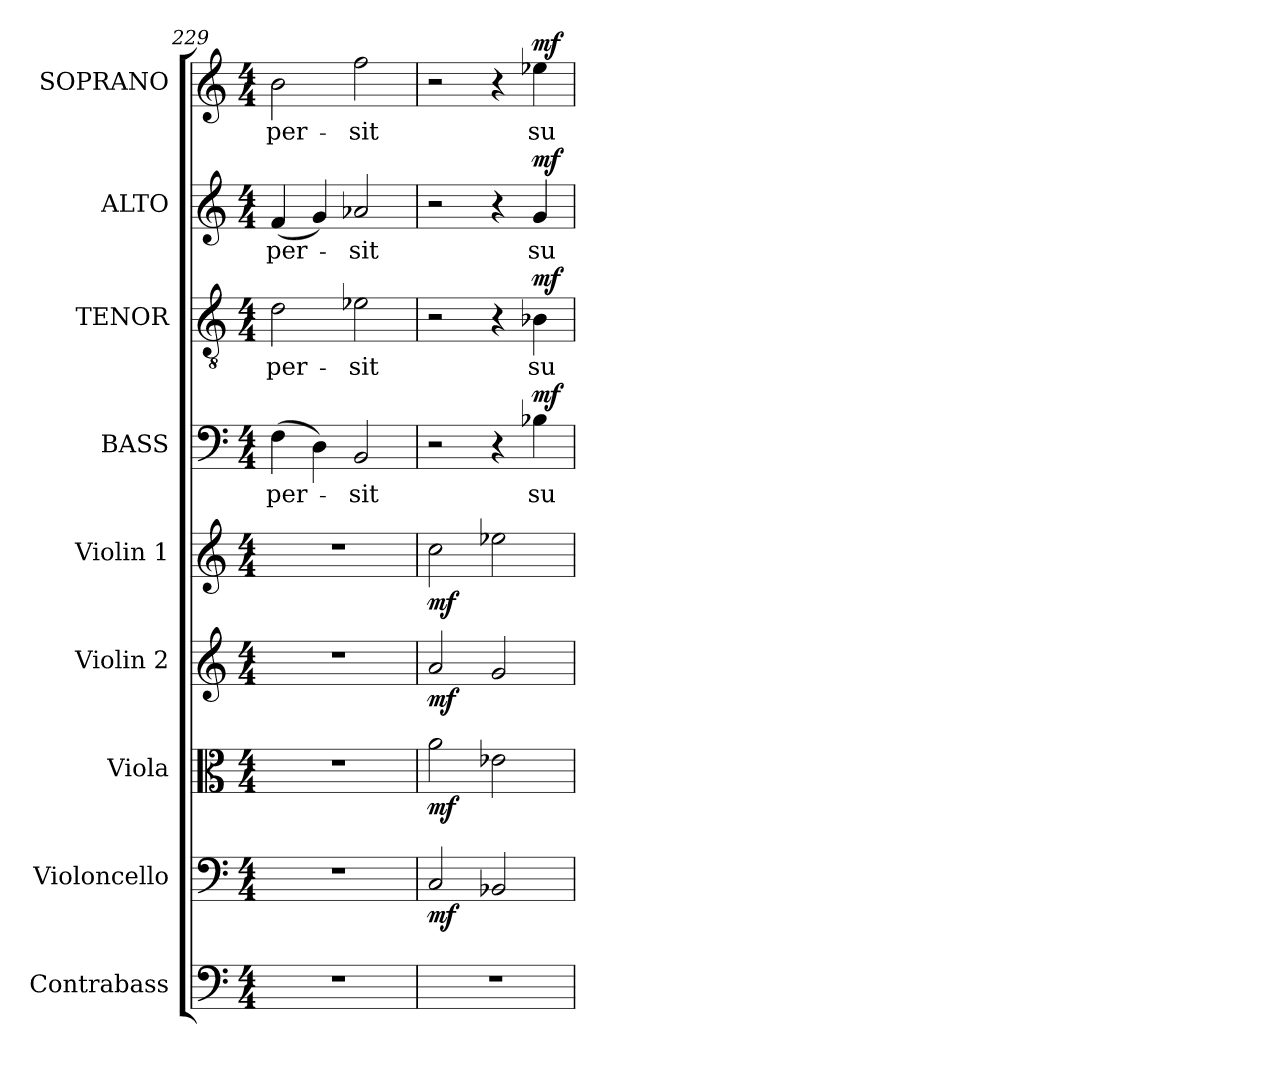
**kern	**kern	**dynam	**kern	**dynam	**kern	**dynam	**kern	**dynam	**kern	**text	**dynam	**kern	**text	**dynam	**kern	**text	**dynam	**kern	**text	**dynam
*part9	*part8	*part8	*part7	*part7	*part6	*part6	*part5	*part5	*part4	*part4	*part4	*part3	*part3	*part3	*part2	*part2	*part2	*part1	*part1	*part1
*staff9	*staff8	*staff8	*staff7	*staff7	*staff6	*staff6	*staff5	*staff5	*staff4	*staff4	*staff4	*staff3	*staff3	*staff3	*staff2	*staff2	*staff2	*staff1	*staff1	*staff1
*I"Contrabass	*I"Violoncello	*	*I"Viola	*	*I"Violin 2	*	*I"Violin 1	*	*I"BASS	*	*	*I"TENOR	*	*	*I"ALTO	*	*	*I"SOPRANO	*	*
*I'Cb.	*I'Vc.	*	*I'Vla.	*	*I'Vln. 2	*	*I'Vln. 1	*	*I'B.	*	*	*I'T.	*	*	*I'A.	*	*	*I'S.	*	*
!!LO:PB:g=z
*clefF4	*clefF4	*	*clefC3	*	*clefG2	*	*clefG2	*	*clefF4	*	*	*clefGv2	*	*	*clefG2	*	*	*clefG2	*	*
*ITrd7c12	*	*	*	*	*	*	*	*	*	*	*	*ITrd7c12	*	*	*	*	*	*	*	*
*k[]	*k[]	*	*k[]	*	*k[]	*	*k[]	*	*k[]	*	*	*k[]	*	*	*k[]	*	*	*k[]	*	*
*C:	*C:	*	*C:	*	*C:	*	*C:	*	*C:	*	*	*C:	*	*	*C:	*	*	*C:	*	*
*M4/4	*M4/4	*	*M4/4	*	*M4/4	*	*M4/4	*	*M4/4	*	*	*M4/4	*	*	*M4/4	*	*	*M4/4	*	*
=229	=229	=229	=229	=229	=229	=229	=229	=229	=229	=229	=229	=229	=229	=229	=229	=229	=229	=229	=229	=229
!	!	!	!	!	!	!	!	!	!	!LO:LY:b:color=#000000	!	!	!	!	!	!	!	!	!	!
!	!	!	!	!	!	!	!	!	!	!	!	!	!LO:LY:b:color=#000000	!	!	!	!	!	!	!
!	!	!	!	!	!	!	!	!	!	!	!	!	!	!	!	!LO:LY:b:color=#000000	!	!	!	!
!	!	!	!	!	!	!	!	!	!	!	!	!	!	!	!	!	!	!	!LO:LY:b:color=#000000	!
1r	1r	.	1r	.	1r	.	1r	.	(4Fi\	-per-	.	2Di\	-per-	.	(4fi/	-per-	.	2bi\	-per-	.
.	.	.	.	.	.	.	.	.	4Di\)	.	.	.	.	.	4gi/)	.	.	.	.	.
!	!	!	!	!	!	!	!	!	!	!LO:LY:b:color=#000000	!	!	!	!	!	!	!	!	!	!
!	!	!	!	!	!	!	!	!	!	!	!	!	!LO:LY:b:color=#000000	!	!	!	!	!	!	!
!	!	!	!	!	!	!	!	!	!	!	!	!	!	!	!	!LO:LY:b:color=#000000	!	!	!	!
!	!	!	!	!	!	!	!	!	!	!	!	!	!	!	!	!	!	!	!LO:LY:b:color=#000000	!
.	.	.	.	.	.	.	.	.	2BBi/	-sit	.	2E-Xi\	-sit	.	2a-Xi/	-sit	.	2ffi\	-sit	.
=230	=230	=230	=230	=230	=230	=230	=230	=230	=230	=230	=230	=230	=230	=230	=230	=230	=230	=230	=230	=230
1r	2Ci/	mf	2ai\	mf	2ai/	mf	2cci\	mf	2r	.	.	2r	.	.	2r	.	.	2r	.	.
.	2BB-Xi/	.	2e-Xi\	.	2gi/	.	2ee-Xi\	.	4r	.	.	4r	.	.	4r	.	.	4r	.	.
!	!	!	!	!	!	!	!	!	!	!LO:LY:b:color=#000000	!	!	!	!	!	!	!	!	!	!
!	!	!	!	!	!	!	!	!	!	!	!	!	!LO:LY:b:color=#000000	!	!	!	!	!	!	!
!	!	!	!	!	!	!	!	!	!	!	!	!	!	!	!	!LO:LY:b:color=#000000	!	!	!	!
!	!	!	!	!	!	!	!	!	!	!	!	!	!	!	!	!	!	!	!LO:LY:b:color=#000000	!
.	.	.	.	.	.	.	.	.	4B-Xi\	su-	mf	4BB-Xi\	su-	mf	4gi/	su-	mf	4ee-Xi\	su-	mf
=	=	=	=	=	=	=	=	=	=	=	=	=	=	=	=	=	=	=	=	=
*-	*-	*-	*-	*-	*-	*-	*-	*-	*-	*-	*-	*-	*-	*-	*-	*-	*-	*-	*-	*-
